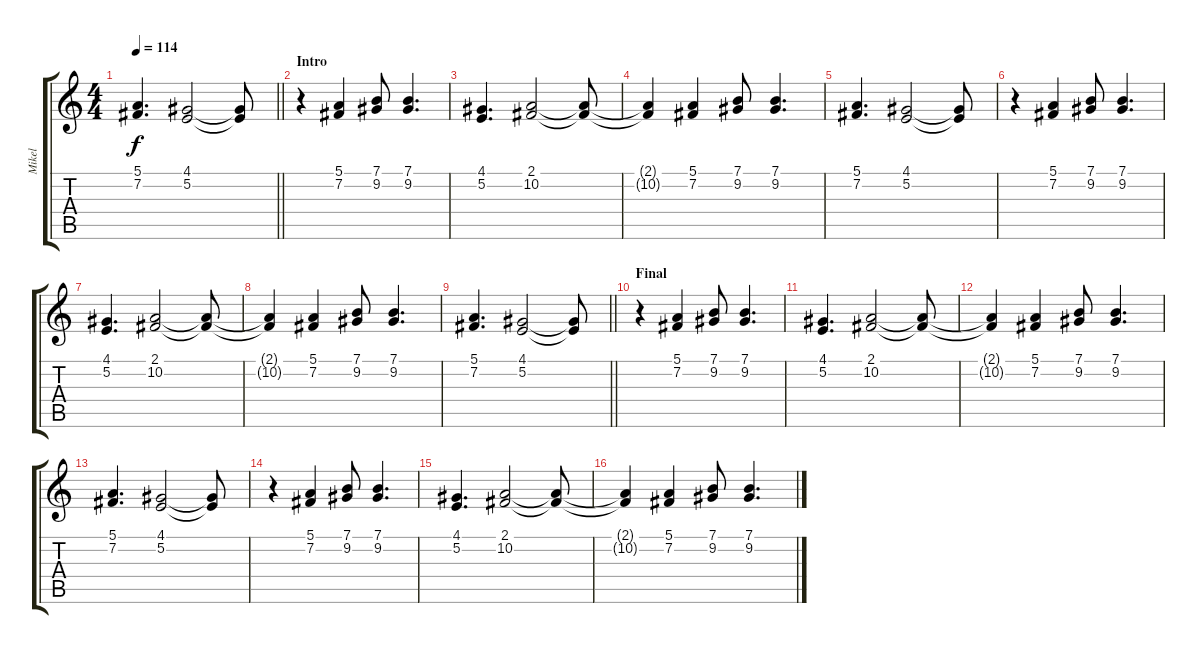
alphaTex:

\track ("Mikel" "Mikel") {instrument stringensemble1}
\staff {score tabs}
\tuning (E4 B3 G3 D3 A2 E2) {hide}
\ts (4 4)
\tempo 114
\clef g2
\barLineRight lightlight
\ks c
(5.1 7.2).4{d dy f} (4.1 5.2).2 (4.1{t} 5.2{t}).8 |
\section ("" "Intro")
r.4 (5.1 7.2).4 (7.1 9.2).8 (7.1 9.2).4{d} |
(4.1 5.2).4{d} (2.1 10.2).2 (2.1{t} 10.2{t}).8 |
(2.1{t} 10.2{t}).4 (5.1 7.2).4 (7.1 9.2).8 (7.1 9.2).4{d} |
(5.1 7.2).4{d} (4.1 5.2).2 (4.1{t} 5.2{t}).8 |
r.4 (5.1 7.2).4 (7.1 9.2).8 (7.1 9.2).4{d} |
(4.1 5.2).4{d} (2.1 10.2).2 (2.1{t} 10.2{t}).8 |
(2.1{t} 10.2{t}).4 (5.1 7.2).4 (7.1 9.2).8 (7.1 9.2).4{d} |
\barLineRight lightlight
(5.1 7.2).4{d} (4.1 5.2).2 (4.1{t} 5.2{t}).8 |
\section ("" "Final")
r.4 (5.1 7.2).4 (7.1 9.2).8 (7.1 9.2).4{d} |
(4.1 5.2).4{d} (2.1 10.2).2 (2.1{t} 10.2{t}).8 |
(2.1{t} 10.2{t}).4 (5.1 7.2).4 (7.1 9.2).8 (7.1 9.2).4{d} |
(5.1 7.2).4{d} (4.1 5.2).2 (4.1{t} 5.2{t}).8 |
r.4 (5.1 7.2).4 (7.1 9.2).8 (7.1 9.2).4{d} |
(4.1 5.2).4{d} (2.1 10.2).2 (2.1{t} 10.2{t}).8 |
(2.1{t} 10.2{t}).4 (5.1 7.2).4 (7.1 9.2).8 (7.1 9.2).4{d}
